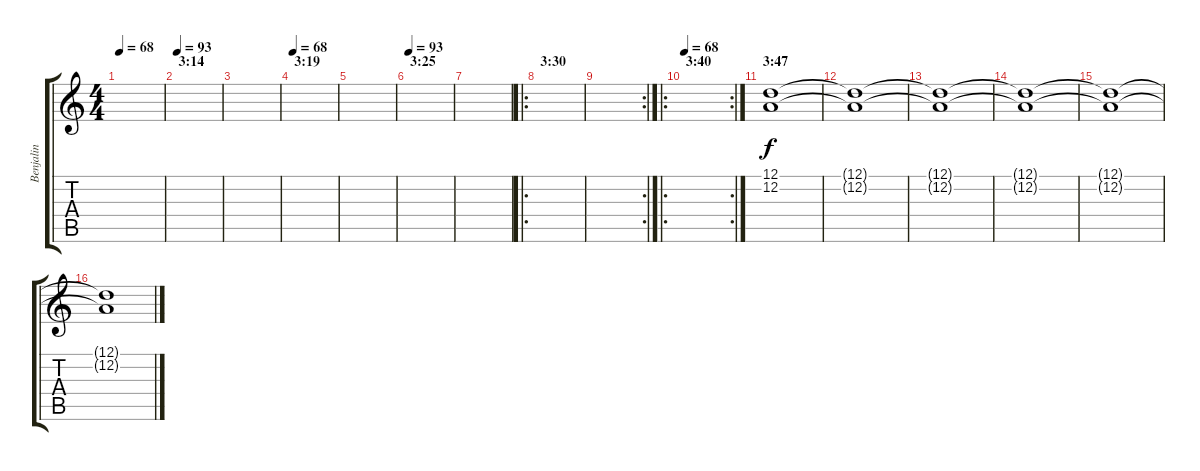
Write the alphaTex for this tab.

\track ("Benjalin" "Benjalin") {instrument choiraahs}
\staff {score tabs}
\tuning (D4 A3 F3 C3 G2 D2) {hide}
\ts (4 4)
\tempo 68
\clef g2
\ks c
|
\section ("" "3:14")
\tempo 93
|
|
\section ("" "3:19")
\tempo 68
|
|
\section ("" "3:25")
\tempo 93
|
|
\ro
\section ("" "3:30")
|
\rc 2
|
\ro
\rc 2
\section ("" "3:40")
\tempo 68
|
\section ("" "3:47")
(12.1 12.2).1 |
(12.1{t} 12.2{t}).1 |
(12.1{t} 12.2{t}).1 |
(12.1{t} 12.2{t}).1 |
(12.1{t} 12.2{t}).1 |
(12.1{t} 12.2{t}).1
